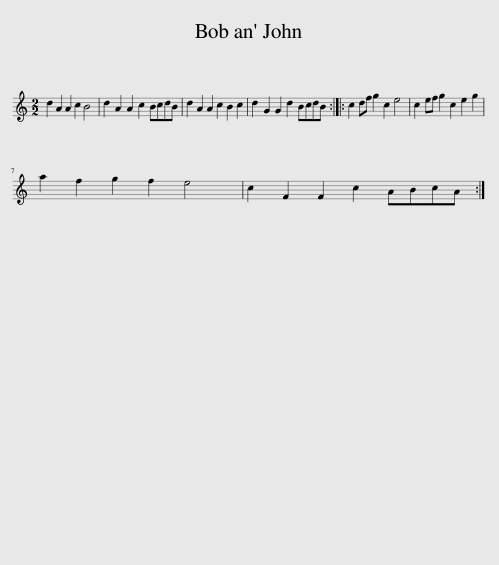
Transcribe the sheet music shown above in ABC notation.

X:1
L:1/8
M:2/2
I:linebreak $
K:C
V:1 treble
V:1
 d2 A2 A2 c2 B4 | d2 A2 A2 c2 BcdB | d2 A2 A2 c2 B2 c2 | d2 G2 G2 d2 BcdB :: c2 df g2 c2 e4 | %5
 c2 ef g2 c2 e2 g2 |$ a2 f2 g2 f2 e4 | c2 F2 F2 c2 ABcA :| %8
